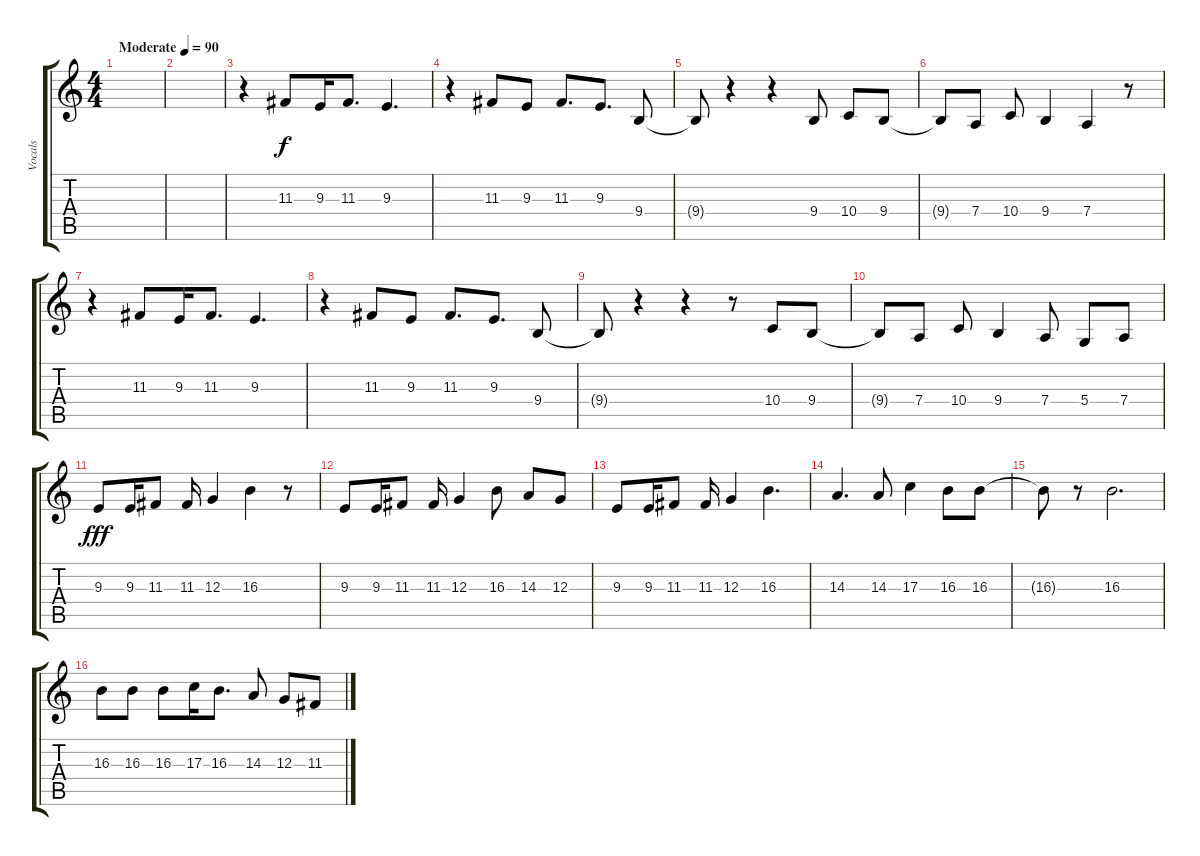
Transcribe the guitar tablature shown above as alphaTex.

\track ("Vocals" "Vocals") {instrument choiraahs}
\staff {score tabs}
\tuning (E4 B3 G3 D3 A2 E2) {hide}
\ts (4 4)
\tempo (90 "Moderate")
\clef g2
\ks c
|
|
r.4 11.3.8 9.3.16 11.3.8{d} 9.3.4{d} |
r.4 11.3.8 9.3.8 11.3.8{d} 9.3.8{d} 9.4.8 |
9.4{t}.8 r.4 r.4 9.4.8 10.4.8 9.4.8 |
9.4{t}.8 7.4.8 10.4.8 9.4.4 7.4.4 r.8 |
r.4 11.3.8 9.3.16 11.3.8{d} 9.3.4{d} |
r.4 11.3.8 9.3.8 11.3.8{d} 9.3.8{d} 9.4.8 |
9.4{t}.8 r.4 r.4 r.8 10.4.8 9.4.8 |
9.4{t}.8 7.4.8 10.4.8 9.4.4 7.4.8 5.4.8 7.4.8 |
9.3.8{dy fff} 9.3.16 11.3.8 11.3.16 12.3.4 16.3.4 r.8 |
9.3.8 9.3.16 11.3.8 11.3.16 12.3.4 16.3.8 14.3.8 12.3.8 |
9.3.8 9.3.16 11.3.8 11.3.16 12.3.4 16.3.4{d} |
14.3.4{d} 14.3.8 17.3.4 16.3.8 16.3.8 |
16.3{t}.8 r.8 16.3.2{d} |
16.3.8 16.3.8 16.3.8 17.3.16 16.3.8{d} 14.3.8 12.3.8 11.3.8
